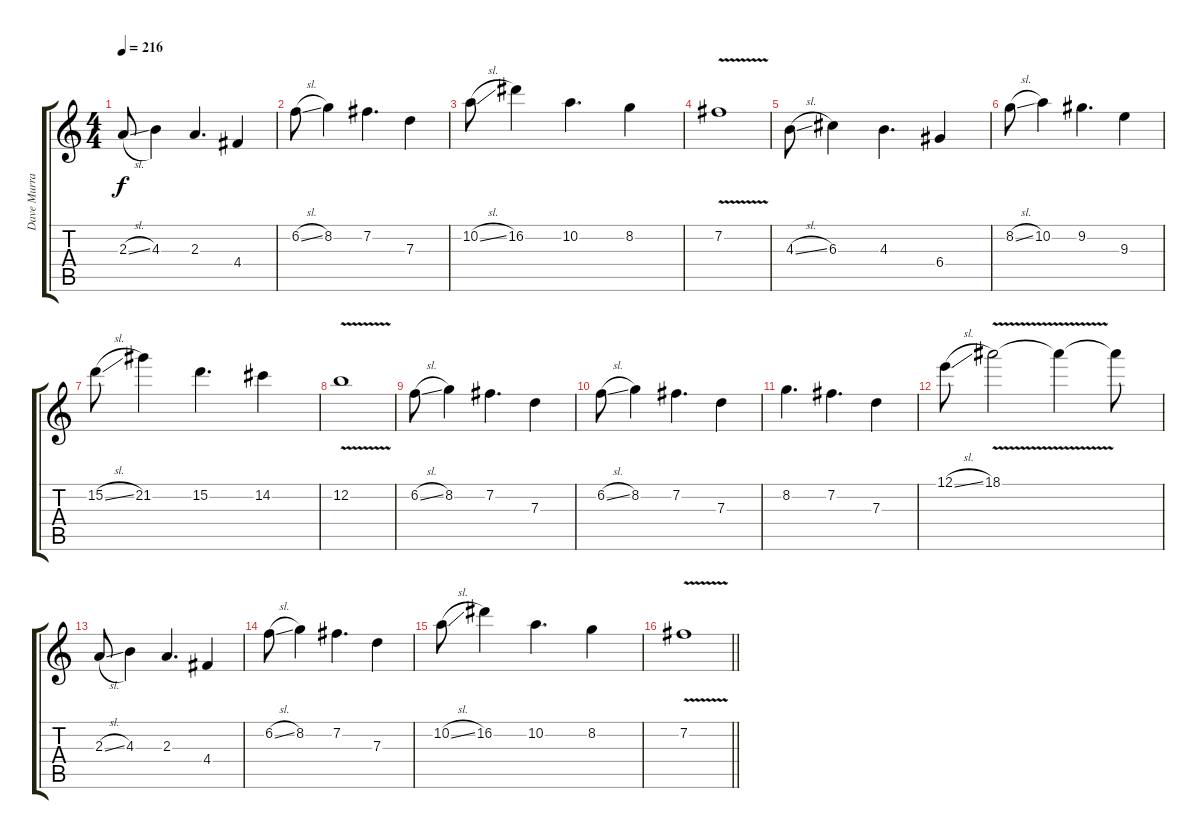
\track ("Dave Murray" "Dave Murra") {instrument distortionguitar}
\staff {score tabs}
\tuning (E4 B3 G3 D3 A2 E2) {hide}
\ts (4 4)
\tempo 216
\clef g2
\ks c
2.3{sl}.8{dy f} 4.3.4 2.3.4{d} 4.4.4 |
6.2{sl}.8 8.2.4 7.2.4{d} 7.3.4 |
10.2{sl}.8 16.2.4 10.2.4{d} 8.2.4 |
7.2{v}.1 |
4.3{sl}.8 6.3.4 4.3.4{d} 6.4.4 |
8.2{sl}.8 10.2.4 9.2.4{d} 9.3.4 |
15.2{sl}.8 21.2.4 15.2.4{d} 14.2.4 |
12.2{v}.1 |
6.2{sl}.8 8.2.4 7.2.4{d} 7.3.4 |
6.2{sl}.8 8.2.4 7.2.4{d} 7.3.4 |
8.2.4{d} 7.2.4{d} 7.3.4 |
12.1{sl}.8 18.1{v}.2 18.1{t}.4 18.1{t}.8 |
2.3{sl}.8 4.3.4 2.3.4{d} 4.4.4 |
6.2{sl}.8 8.2.4 7.2.4{d} 7.3.4 |
10.2{sl}.8 16.2.4 10.2.4{d} 8.2.4 |
\barLineRight lightlight
7.2{v}.1
